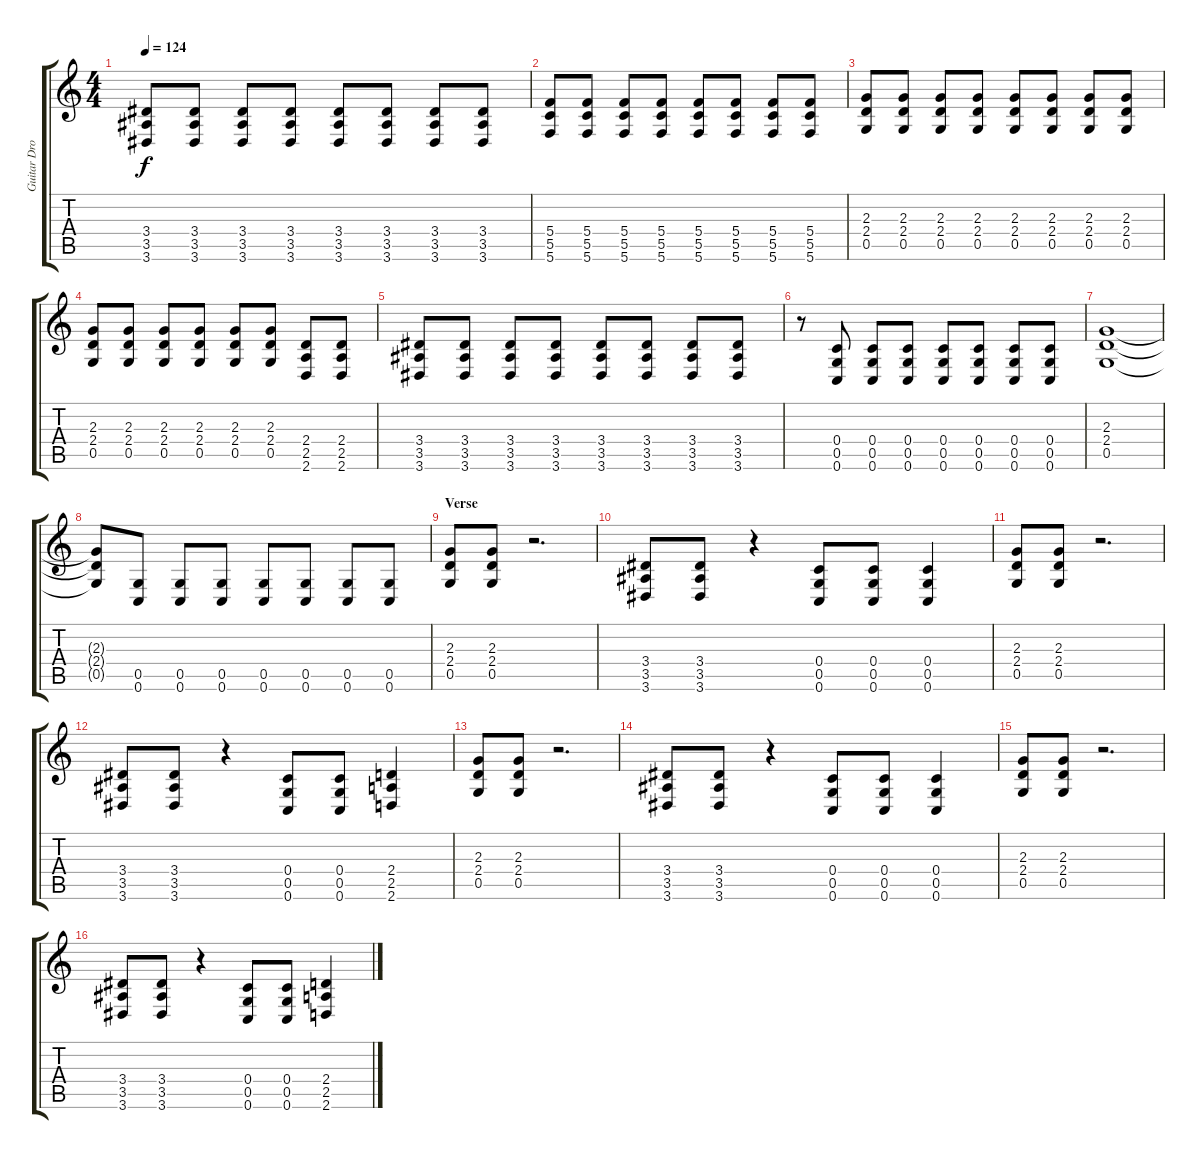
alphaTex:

\track ("Guitar Drop C" "Guitar Dro") {instrument distortionguitar}
\staff {score tabs}
\tuning (D4 A3 F3 C3 G2 C2) {hide}
\ts (4 4)
\tempo 124
\clef g2
\ks c
(3.4 3.5 3.6).8{dy f} (3.4 3.5 3.6).8 (3.4 3.5 3.6).8 (3.4 3.5 3.6).8 (3.4 3.5 3.6).8 (3.4 3.5 3.6).8 (3.4 3.5 3.6).8 (3.4 3.5 3.6).8 |
(5.4 5.5 5.6).8 (5.4 5.5 5.6).8 (5.4 5.5 5.6).8 (5.4 5.5 5.6).8 (5.4 5.5 5.6).8 (5.4 5.5 5.6).8 (5.4 5.5 5.6).8 (5.4 5.5 5.6).8 |
(2.3 2.4 0.5).8 (2.3 2.4 0.5).8 (2.3 2.4 0.5).8 (2.3 2.4 0.5).8 (2.3 2.4 0.5).8 (2.3 2.4 0.5).8 (2.3 2.4 0.5).8 (2.3 2.4 0.5).8 |
(2.3 2.4 0.5).8 (2.3 2.4 0.5).8 (2.3 2.4 0.5).8 (2.3 2.4 0.5).8 (2.3 2.4 0.5).8 (2.3 2.4 0.5).8 (2.4 2.5 2.6).8 (2.4 2.5 2.6).8 |
(3.4 3.5 3.6).8 (3.4 3.5 3.6).8 (3.4 3.5 3.6).8 (3.4 3.5 3.6).8 (3.4 3.5 3.6).8 (3.4 3.5 3.6).8 (3.4 3.5 3.6).8 (3.4 3.5 3.6).8 |
r.8 (0.4 0.5 0.6).8 (0.4 0.5 0.6).8 (0.4 0.5 0.6).8 (0.4 0.5 0.6).8 (0.4 0.5 0.6).8 (0.4 0.5 0.6).8 (0.4 0.5 0.6).8 |
(2.3 2.4 0.5).1 |
(2.3{t} 2.4{t} 0.5{t}).8 (0.5 0.6).8 (0.5 0.6).8 (0.5 0.6).8 (0.5 0.6).8 (0.5 0.6).8 (0.5 0.6).8 (0.5 0.6).8 |
\section ("" "Verse")
(2.3 2.4 0.5).8 (2.3 2.4 0.5).8 r.2{d} |
(3.4 3.5 3.6).8 (3.4 3.5 3.6).8 r.4 (0.4 0.5 0.6).8 (0.4 0.5 0.6).8 (0.4 0.5 0.6).4 |
(2.3 2.4 0.5).8 (2.3 2.4 0.5).8 r.2{d} |
(3.4 3.5 3.6).8 (3.4 3.5 3.6).8 r.4 (0.4 0.5 0.6).8 (0.4 0.5 0.6).8 (2.4 2.5 2.6).4 |
(2.3 2.4 0.5).8 (2.3 2.4 0.5).8 r.2{d} |
(3.4 3.5 3.6).8 (3.4 3.5 3.6).8 r.4 (0.4 0.5 0.6).8 (0.4 0.5 0.6).8 (0.4 0.5 0.6).4 |
(2.3 2.4 0.5).8 (2.3 2.4 0.5).8 r.2{d} |
(3.4 3.5 3.6).8 (3.4 3.5 3.6).8 r.4 (0.4 0.5 0.6).8 (0.4 0.5 0.6).8 (2.4 2.5 2.6).4
